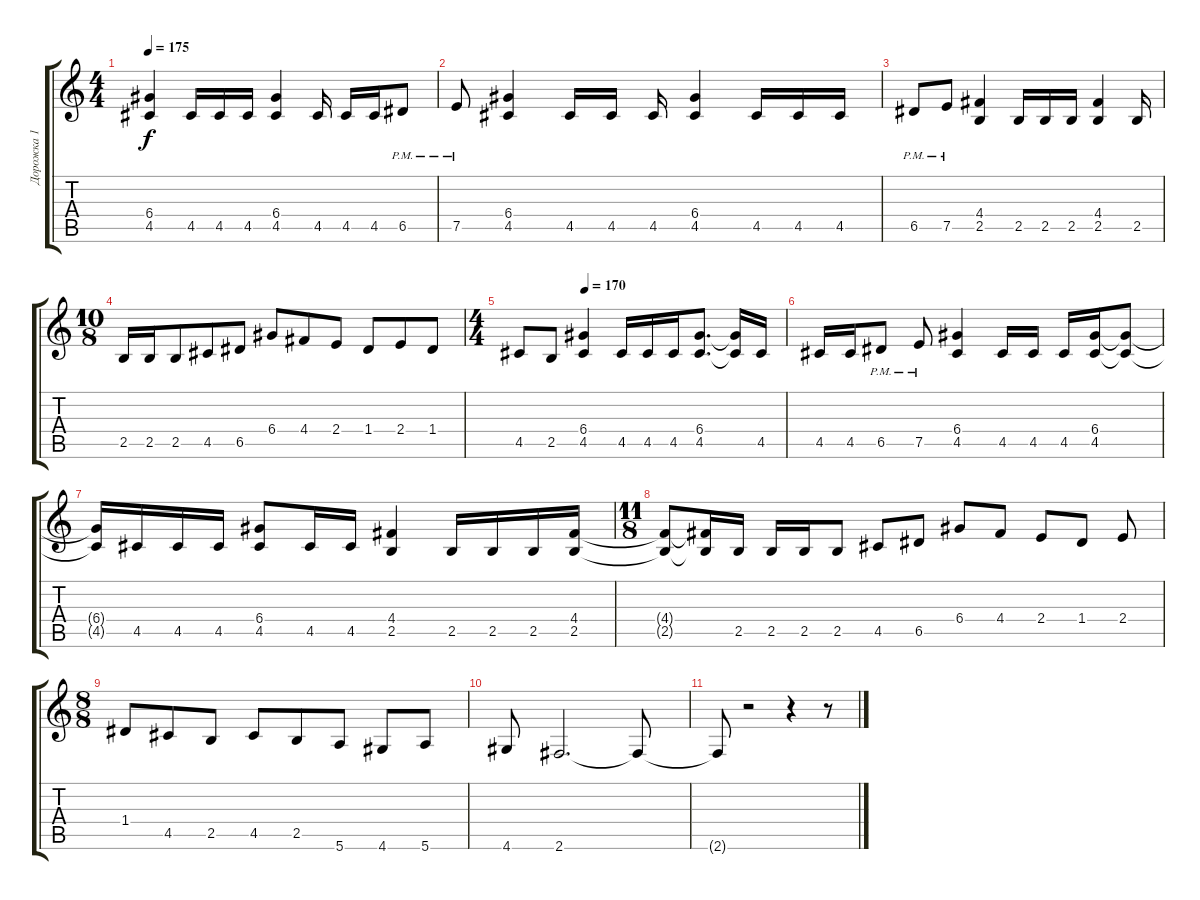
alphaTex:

\track ("Дорожка 1" "Дорожка 1") {instrument distortionguitar}
\staff {score tabs}
\tuning (E4 B3 G3 D3 A2 E2) {hide}
\ts (4 4)
\tempo 175
\clef g2
\ks c
(6.4 4.5).4{dy f} 4.5.16 4.5.16 4.5.16 (6.4 4.5).4 4.5.16 4.5.16 4.5.16 6.5{pm}.8 |
7.5{pm}.8 (6.4 4.5).4 4.5.16 4.5.16 4.5.16 (6.4 4.5).4 4.5.16 4.5.16 4.5.16 |
6.5{pm}.8 7.5{pm}.8 (4.4 2.5).4 2.5.16 2.5.16 2.5.16 (4.4 2.5).4 2.5.16 |
\ts (10 8)
2.5.16 2.5.16 2.5.8 4.5.8 6.5.8 6.4.8 4.4.8 2.4.8 1.4.8 2.4.8 1.4.8 |
\ts (4 4)
\tempo (170 0.25)
4.5.8 2.5.8 (6.4 4.5).4 4.5.16 4.5.16 4.5.16 (6.4 4.5).8{d} (6.4{t} 4.5{t}).16 4.5.16 |
4.5.16 4.5.16 6.5{pm}.8 7.5{pm}.8 (6.4 4.5).4 4.5.16 4.5.16 4.5.16 (6.4 4.5).16 (6.4{t} 4.5{t}).8 |
(6.4{t} 4.5{t}).16 4.5.16 4.5.16 4.5.16 (6.4 4.5).8 4.5.16 4.5.16 (4.4 2.5).4 2.5.16 2.5.16 2.5.16 (4.4 2.5).16 |
\ts (11 8)
(4.4{t} 2.5{t}).8 (4.4{t} 2.5{t}).16 2.5.16 2.5.16 2.5.16 2.5.8 4.5.8 6.5.8 6.4.8 4.4.8 2.4.8 1.4.8 2.4.8 |
\ts (8 8)
1.4.8 4.5.8 2.5.8 4.5.8 2.5.8 5.6.8 4.6.8 5.6.8 |
4.6.8 2.6.2{d} 2.6{t}.8 |
2.6{t}.8 r.2 r.4 r.8
